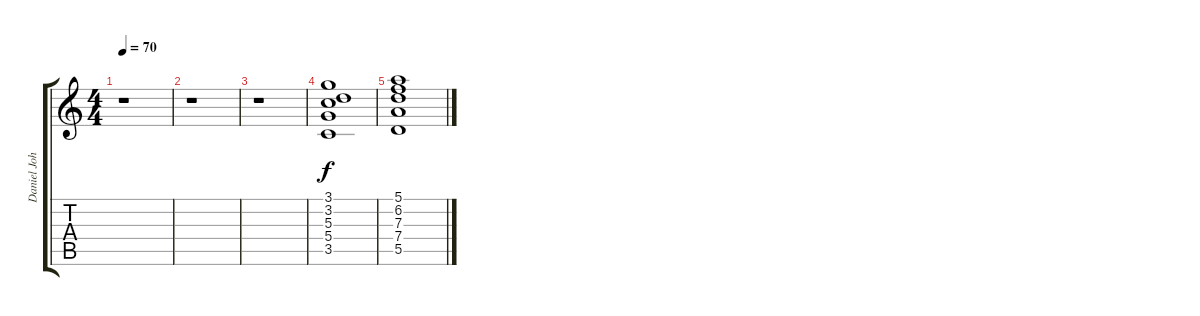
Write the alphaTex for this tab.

\track ("Daniel Johns (gtr3)" "Daniel Joh") {instrument electricguitarjazz}
\staff {score tabs}
\tuning (E4 B3 G3 D3 A2 E2) {hide}
\ts (4 4)
\tempo 70
\clef g2
\ks c
r.1{dy f} |
r.1 |
r.1 |
(3.1 3.2 5.3 5.4 3.5).1 |
(5.1 6.2 7.3 7.4 5.5).1
